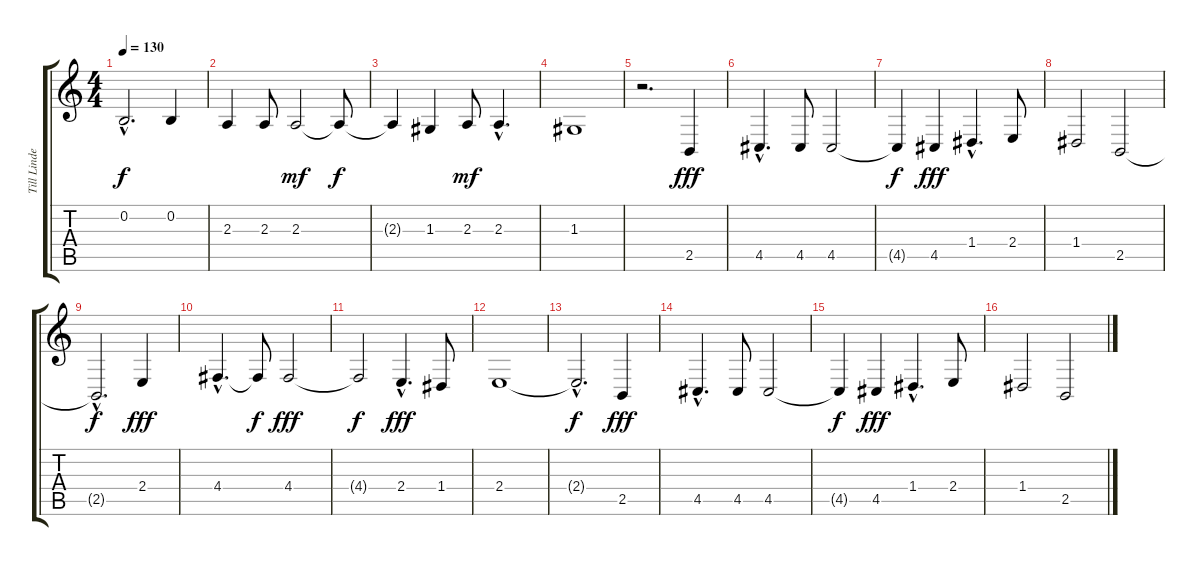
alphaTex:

\track ("Till Lindemann" "Till Linde") {instrument recorder}
\staff {score tabs}
\tuning (E4 B3 G3 D3 A2 E2) {hide}
\ts (4 4)
\tempo 130
\clef g2
\ks c
0.2{hac t}.2{d dy f} 0.2.4 |
2.3.4 2.3.8 2.3.2{dy mf} 2.3{t}.8{dy f} |
2.3{t}.4 1.3.4 2.3.8{dy mf} 2.3{hac}.4{d} |
1.3.1 |
r.2{d instrument baritonesax} 2.5.4{dy fff} |
4.5{hac}.4{d} 4.5.8 4.5.2 |
4.5{t}.4{dy f} 4.5.4{dy fff} 1.4{hac}.4{d} 2.4.8 |
1.4.2 2.5.2 |
2.5{hac t}.2{d dy f} 2.4.4{dy fff} |
4.4{hac}.4{d} 4.4{t}.8{dy f} 4.4.2{dy fff} |
4.4{t}.2{dy f} 2.4{hac}.4{d dy fff} 1.4.8 |
2.4.1 |
2.4{hac t}.2{d dy f} 2.5.4{dy fff} |
4.5{hac}.4{d} 4.5.8 4.5.2 |
4.5{t}.4{dy f} 4.5.4{dy fff} 1.4{hac}.4{d} 2.4.8 |
1.4.2 2.5.2
